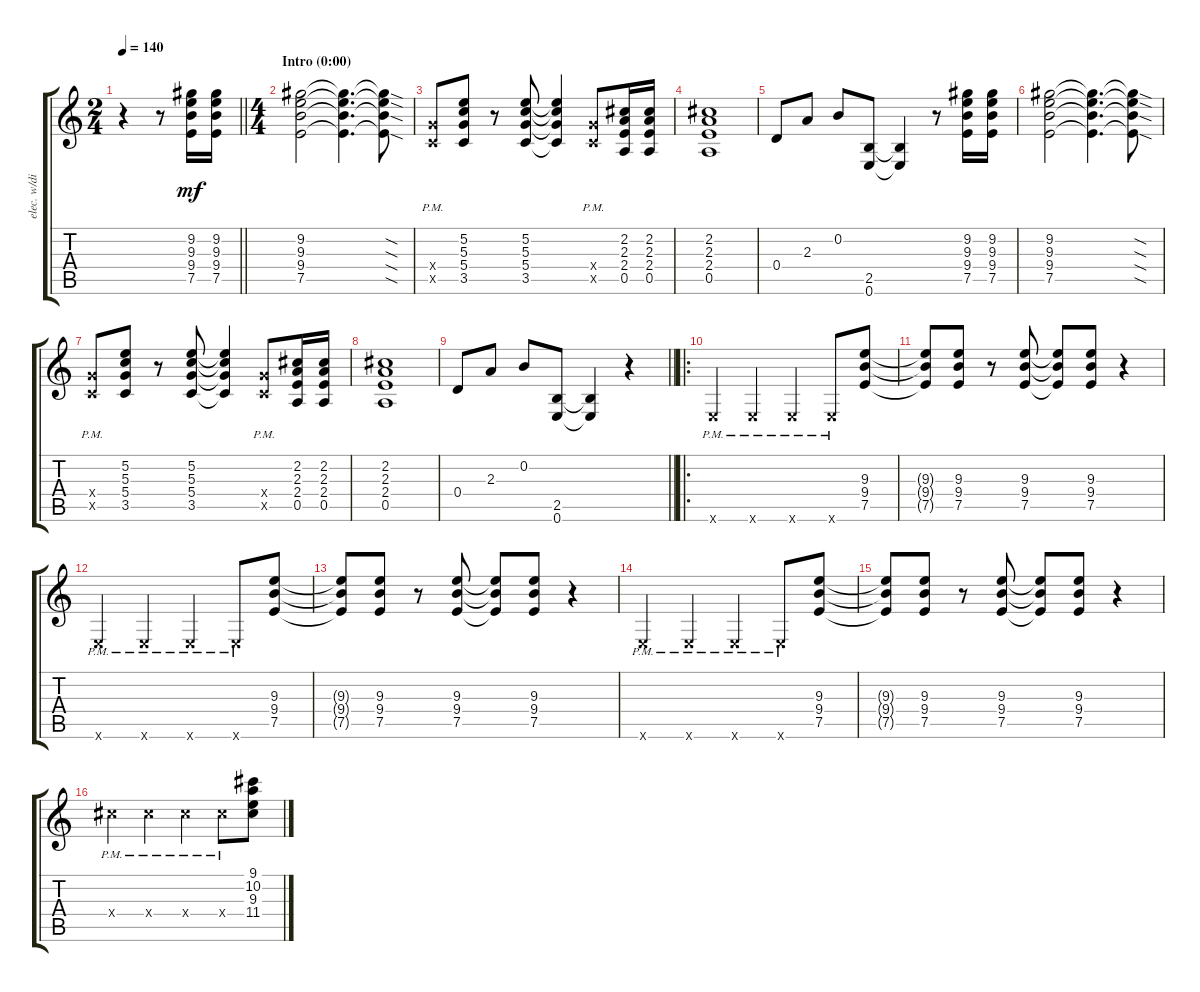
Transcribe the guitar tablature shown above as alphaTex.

\track ("elec. w/dist. [two gtrs arr. for one; do" "elec. w/di") {instrument overdrivenguitar}
\staff {score tabs}
\tuning (E4 B3 G3 D3 A2 E2) {hide}
\ts (2 4)
\tempo 140
\clef g2
\barLineRight lightlight
\ks c
r.4{dy mf instrument overdrivenguitar} r.8 (9.2 9.3 9.4 7.5).16 (9.2 9.3 9.4 7.5).16 |
\ts (4 4)
\section ("" "Intro (0:00)")
(9.2 9.3 9.4 7.5).2 (9.2{t} 9.3{t} 9.4{t} 7.5{t}).4{d} (9.2{sod t} 9.3{sod t} 9.4{sod t} 7.5{sod t}).8 |
(5.4{pm x} 3.5{pm x}).8 (5.2 5.3 5.4 3.5).8 r.8 (5.2 5.3 5.4 3.5).8 (5.2{t} 5.3{t} 5.4{t} 3.5{t}).4 (5.4{pm x} 3.5{pm x}).8 (2.2 2.3 2.4 0.5).16 (2.2 2.3 2.4 0.5).16 |
(2.2 2.3 2.4 0.5).1 |
0.4.8 2.3.8 0.2.8 (2.5 0.6).8 (2.5{t} 0.6{t}).4 r.8 (9.2 9.3 9.4 7.5).16 (9.2 9.3 9.4 7.5).16 |
(9.2 9.3 9.4 7.5).2 (9.2{t} 9.3{t} 9.4{t} 7.5{t}).4{d} (9.2{sod t} 9.3{sod t} 9.4{sod t} 7.5{sod t}).8 |
(5.4{pm x} 3.5{pm x}).8 (5.2 5.3 5.4 3.5).8 r.8 (5.2 5.3 5.4 3.5).8 (5.2{t} 5.3{t} 5.4{t} 3.5{t}).4 (5.4{pm x} 3.5{pm x}).8 (2.2 2.3 2.4 0.5).16 (2.2 2.3 2.4 0.5).16 |
(2.2 2.3 2.4 0.5).1 |
\barLineRight lightlight
0.4.8 2.3.8 0.2.8 (2.5 0.6).8 (2.5{t} 0.6{t}).4 r.4 |
\ro
0.6{pm x}.4 0.6{pm x}.4 0.6{pm x}.4 0.6{pm x}.8 (9.3 9.4 7.5).8 |
(9.3{t} 9.4{t} 7.5{t}).8 (9.3 9.4 7.5).8 r.8 (9.3 9.4 7.5).8 (9.3{t} 9.4{t} 7.5{t}).8 (9.3 9.4 7.5).8 r.4 |
0.6{pm x}.4 0.6{pm x}.4 0.6{pm x}.4 0.6{pm x}.8 (9.3 9.4 7.5).8 |
(9.3{t} 9.4{t} 7.5{t}).8 (9.3 9.4 7.5).8 r.8 (9.3 9.4 7.5).8 (9.3{t} 9.4{t} 7.5{t}).8 (9.3 9.4 7.5).8 r.4 |
0.6{pm x}.4 0.6{pm x}.4 0.6{pm x}.4 0.6{pm x}.8 (9.3 9.4 7.5).8 |
(9.3{t} 9.4{t} 7.5{t}).8 (9.3 9.4 7.5).8 r.8 (9.3 9.4 7.5).8 (9.3{t} 9.4{t} 7.5{t}).8 (9.3 9.4 7.5).8 r.4 |
11.4{pm x}.4 11.4{pm x}.4 11.4{pm x}.4 11.4{pm x}.8 (9.1 10.2 9.3 11.4).8
